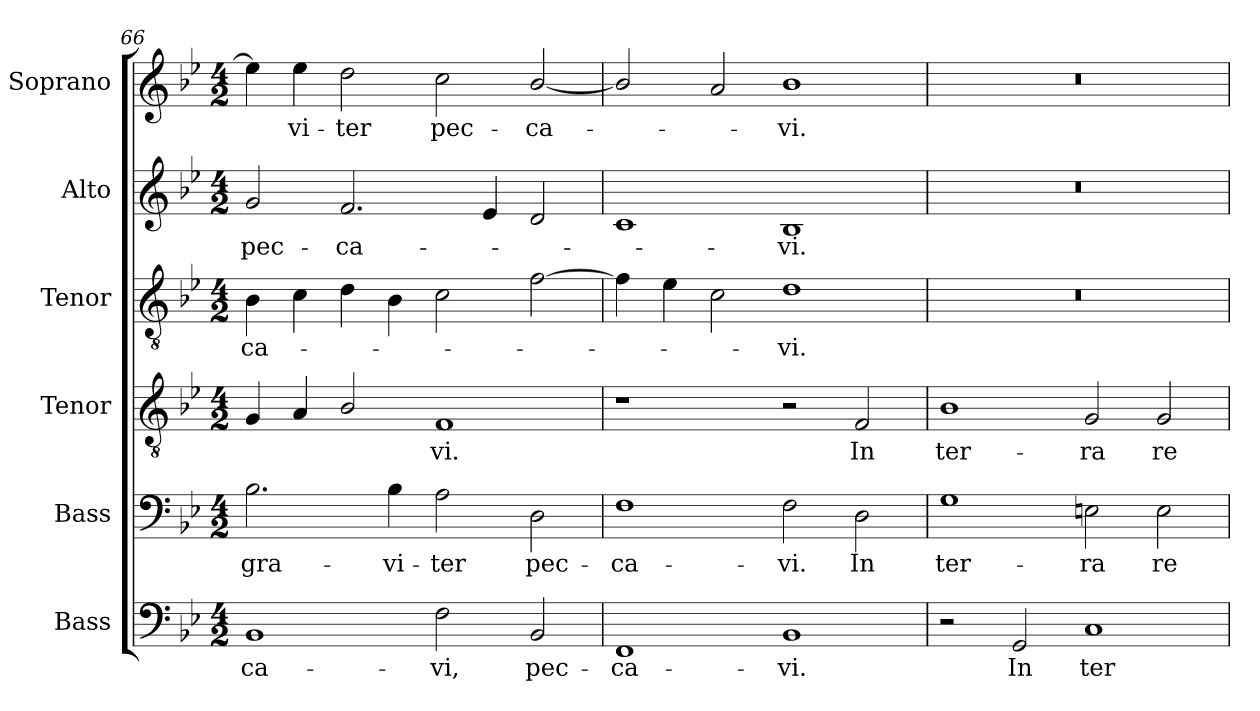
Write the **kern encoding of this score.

**kern	**text	**kern	**text	**kern	**text	**kern	**text	**kern	**text	**kern	**text
*part6	*part6	*part5	*part5	*part4	*part4	*part3	*part3	*part2	*part2	*part1	*part1
*staff6	*staff6	*staff5	*staff5	*staff4	*staff4	*staff3	*staff3	*staff2	*staff2	*staff1	*staff1
*I"Bass	*	*I"Bass	*	*I"Tenor	*	*I"Tenor	*	*I"Alto	*	*I"Soprano	*
*I'B2.	*	*I'B1.	*	*I'T2.	*	*I'T1.	*	*I'A.	*	*I'S.	*
!!LO:LB:g=z
*clefF4	*	*clefF4	*	*clefGv2	*	*clefGv2	*	*clefG2	*	*clefG2	*
*	*	*	*	*ITrd7c12	*	*ITrd7c12	*	*	*	*	*
*k[b-e-]	*	*k[b-e-]	*	*k[b-e-]	*	*k[b-e-]	*	*k[b-e-]	*	*k[b-e-]	*
*B-:	*	*B-:	*	*B-:	*	*B-:	*	*B-:	*	*B-:	*
*M4/2	*	*M4/2	*	*M4/2	*	*M4/2	*	*M4/2	*	*M4/2	*
=66	=66	=66	=66	=66	=66	=66	=66	=66	=66	=66	=66
!	!LO:LY:b:color=#000000	!	!	!	!	!	!	!	!	!	!
!	!	!	!LO:LY:b:color=#000000	!	!	!	!	!	!	!	!
!	!	!	!	!	!	!	!LO:LY:b:color=#000000	!	!	!	!
!	!	!	!	!	!	!	!	!	!LO:LY:b:color=#000000	!	!
1BB-i	-ca-	2.B-i\	gra-	4GGi/	.	4BB-i\	-ca-	2gi/	pec-	4ee-i\]	.
!	!	!	!	!	!	!	!	!	!	!	!LO:LY:b:color=#000000
.	.	.	.	4AAi/	.	4Ci\	.	.	.	4ee-i\	-vi-
!	!	!	!	!	!	!	!	!	!LO:LY:b:color=#000000	!	!
!	!	!	!	!	!	!	!	!	!	!	!LO:LY:b:color=#000000
.	.	.	.	2BB-i/	.	4Di\	.	2.fi/	-ca-	2ddi\	-ter
!	!	!	!LO:LY:b:color=#000000	!	!	!	!	!	!	!	!
.	.	4B-i\	-vi-	.	.	4BB-i\	.	.	.	.	.
!	!LO:LY:b:color=#000000	!	!	!	!	!	!	!	!	!	!
!	!	!	!LO:LY:b:color=#000000	!	!	!	!	!	!	!	!
!	!	!	!	!	!LO:LY:b:color=#000000	!	!	!	!	!	!
!	!	!	!	!	!	!	!	!	!	!	!LO:LY:b:color=#000000
2Fi\	-vi,	2Ai\	-ter	1FFi	-vi.	2Ci\	.	.	.	2cci\	pec-
.	.	.	.	.	.	.	.	4e-i/	.	.	.
!	!LO:LY:b:color=#000000	!	!	!	!	!	!	!	!	!	!
!	!	!	!LO:LY:b:color=#000000	!	!	!	!	!	!	!	!
!	!	!	!	!	!	!	!	!	!	!	!LO:LY:b:color=#000000
2BB-i/	pec-	2Di\	pec-	.	.	[>2Fi\	.	2di/	.	[<2b-i/	-ca-
=67	=67	=67	=67	=67	=67	=67	=67	=67	=67	=67	=67
!	!LO:LY:b:color=#000000	!	!	!	!	!	!	!	!	!	!
!	!	!	!LO:LY:b:color=#000000	!	!	!	!	!	!	!	!
1FFi	-ca-	1Fi	-ca-	1r	.	4Fi\]	.	1ci	.	2b-i/]	.
.	.	.	.	.	.	4E-i\	.	.	.	.	.
.	.	.	.	.	.	2Ci\	.	.	.	2ai/	.
!	!LO:LY:b:color=#000000	!	!	!	!	!	!	!	!	!	!
!	!	!	!LO:LY:b:color=#000000	!	!	!	!	!	!	!	!
!	!	!	!	!	!	!	!LO:LY:b:color=#000000	!	!	!	!
!	!	!	!	!	!	!	!	!	!LO:LY:b:color=#000000	!	!
!	!	!	!	!	!	!	!	!	!	!	!LO:LY:b:color=#000000
1BB-i	-vi.	2Fi\	-vi.	2r	.	1Di	-vi.	1B-i	-vi.	1b-i	-vi.
!	!	!	!LO:LY:b:color=#000000	!	!	!	!	!	!	!	!
!	!	!	!	!	!LO:LY:b:color=#000000	!	!	!	!	!	!
.	.	2Di\	In	2FFi/	In	.	.	.	.	.	.
=68	=68	=68	=68	=68	=68	=68	=68	=68	=68	=68	=68
!	!	!	!LO:LY:b:color=#000000	!	!	!	!	!	!	!	!
!	!	!	!	!	!LO:LY:b:color=#000000	!LO:N:vis=1	!	!LO:N:vis=1	!	!LO:N:vis=1	!
2r	.	1Gi	ter-	1BB-i	ter-	0r	.	0r	.	0r	.
!	!LO:LY:b:color=#000000	!	!	!	!	!	!	!	!	!	!
2GGi/	In	.	.	.	.	.	.	.	.	.	.
!	!LO:LY:b:color=#000000	!	!	!	!	!	!	!	!	!	!
!	!	!	!LO:LY:b:color=#000000	!	!	!	!	!	!	!	!
!	!	!	!	!	!LO:LY:b:color=#000000	!	!	!	!	!	!
1Ci	ter-	2Eni\	-ra	2GGi/	-ra	.	.	.	.	.	.
!	!	!	!LO:LY:b:color=#000000	!	!	!	!	!	!	!	!
!	!	!	!	!	!LO:LY:b:color=#000000	!	!	!	!	!	!
.	.	2Ei\	re-	2GGi/	re-	.	.	.	.	.	.
=	=	=	=	=	=	=	=	=	=	=	=
*-	*-	*-	*-	*-	*-	*-	*-	*-	*-	*-	*-
